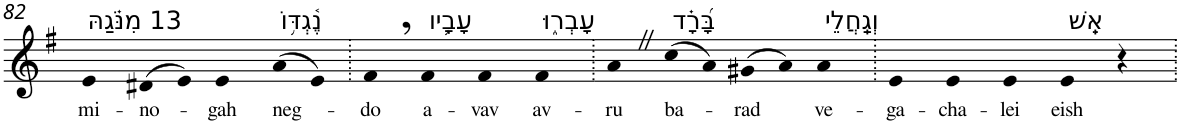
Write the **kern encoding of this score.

**kern	**text
*part1	*part1
*staff1	*staff1
*I"Piano	*
*I'Pno	*
!!LO:PB:g=z
*clefG2	*
*k[f#]	*
*G:	*
=82	=82
!LO:TX:a:t=13 מִנֹּ֗גַהּ	!
!	!LO:LY:b
4e	mi-
!	!LO:LY:b
(>8d#X	-no-
8e)	.
!	!LO:LY:b
4e	-gah
!LO:TX:a:t=נֶ֫גְדּ֥וֹ	!
!	!LO:LY:b
(>8a	neg-
8e)	.
=83.	=83.
!	!LO:LY:b
4f#,	-do
!LO:TX:a:t=עָבָ֥יו	!
!	!LO:LY:b
4f#	a-
!	!LO:LY:b
4f#	-vav
!LO:TX:a:t=עָבְר֑וּ	!
!	!LO:LY:b
4f#	av-
=84.	=84.
!	!LO:LY:b
4aZ	-ru
!LO:TX:a:t=בָּ֝רָ֗ד	!
!	!LO:LY:b
(>8cc	ba-
8a)	.
!	!LO:LY:b
(>8g#X	-rad
8a)	.
!LO:TX:a:t=וְגַֽחֲלֵי	!
!	!LO:LY:b
4a	ve-
=85.	=85.
!	!LO:LY:b
4e	-ga-
!	!LO:LY:b
4e	-cha-
!	!LO:LY:b
4e	-lei
!LO:TX:a:t=אֵֽשׁ	!
!	!LO:LY:b
4e	eish
4r	.
=.	=.
*-	*-
